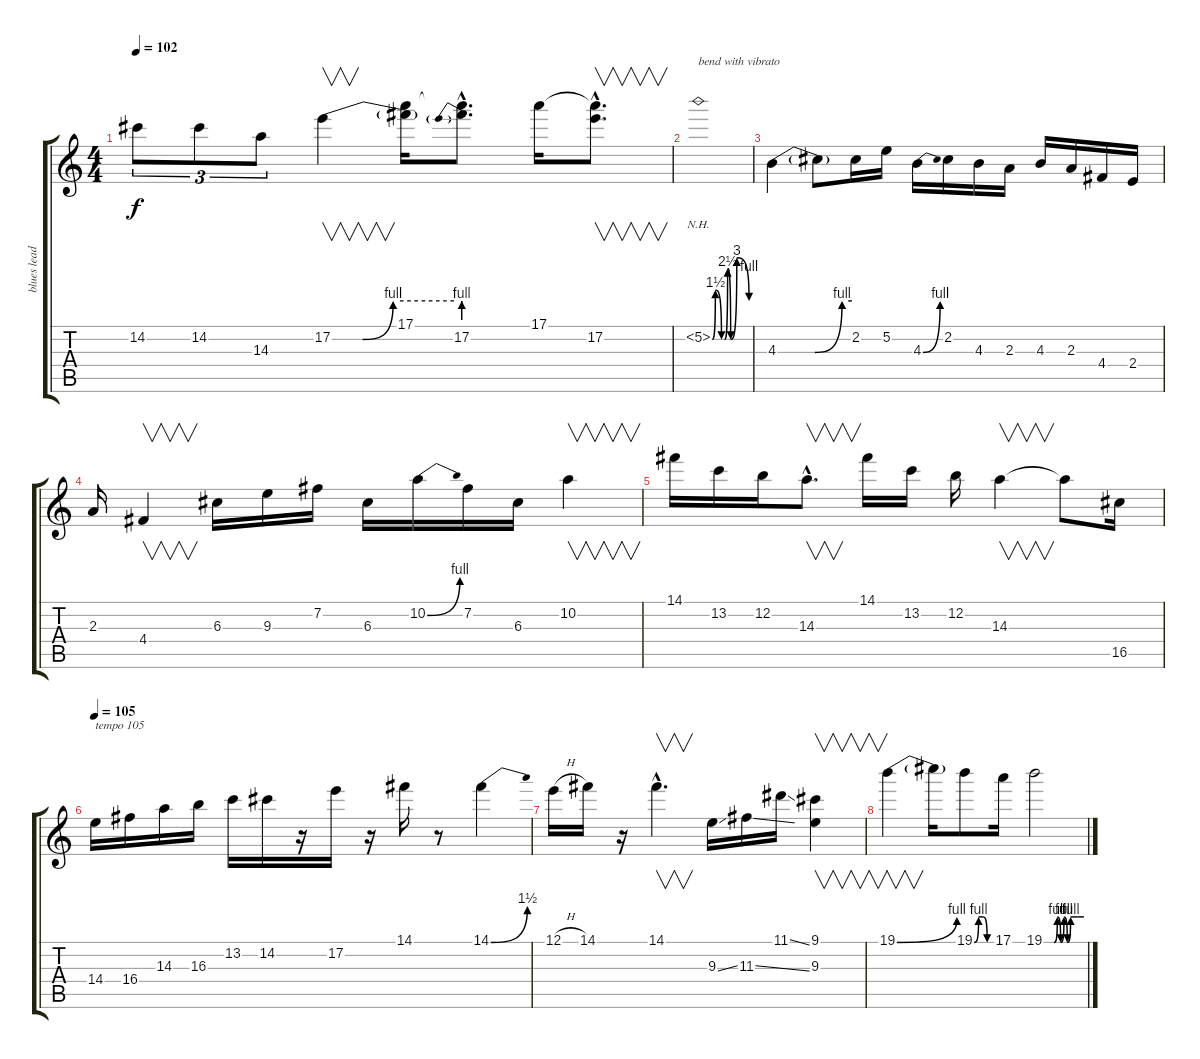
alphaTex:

\track ("blues lead" "blues lead") {instrument distortionguitar}
\staff {score tabs}
\tuning (E4 B3 G3 D3 A2 E2) {hide}
\ts (4 4)
\tempo 102
\clef g2
\ks c
14.2.8{tu (3 2) dy f} 14.2.8{tu (3 2)} 14.3.8{tu (3 2)} 17.2{be (custom 0 0 15 0 30 4 60 4)}.4{v} (17.1 17.2{t}).16 (17.1{hac t} 17.2{be (prebend 0 4 60 4) hac}).8{d} 17.1.16 (17.1{hac t} 17.2{hac}).8{v d} |
5.2{be (custom 0 0 5 6 15 0 20 0 25 10 30 0 40 12 60 4) nh}.1{txt "bend with vibrato"} |
4.3{be (custom 0 0 30 0 52 4 60 4)}.4 4.3{t}.8 2.2.16 5.2.16 4.3{be (bend 0 0 60 4)}.16 2.2.16 4.3.16 2.3.16 4.3.16 2.3.16 4.4.16 2.4.16 |
2.3.16 4.4.4{v} 6.3.16 9.3.16 7.2.16 6.3.16 10.2{be (bend 0 0 60 4)}.16 7.2.16 6.3.16 10.2.4{v} |
14.1.16 13.2.16 12.2.16 14.3{hac}.8{v d} 14.1.16 13.2.16 12.2.16 14.3.4{v} 14.3{t}.8 16.5.16 |
\tempo 105
14.4.16{txt "tempo 105"} 16.4.16 14.3.16 16.3.16 13.2.16 14.2.16 r.16 17.2.16 r.16 14.1.16 r.8 14.1{be (bend 0 0 60 6)}.4 |
12.1{h}.16 14.1.16 r.16 14.1{hac}.4{v d} 9.3{ss}.16 11.3{ss}.16 11.1{ss}.16 (9.1 9.3).4{v} |
19.1{be (bend 0 0 60 4)}.4{v} 19.1{t}.16 19.1{be (custom 0 0 15 4 30 4 45 0 60 0)}.8 17.1.16 19.1{be (custom 0 0 15 0 20 4 25 0 30 4 35 0 40 4 50 4 60 4)}.2
